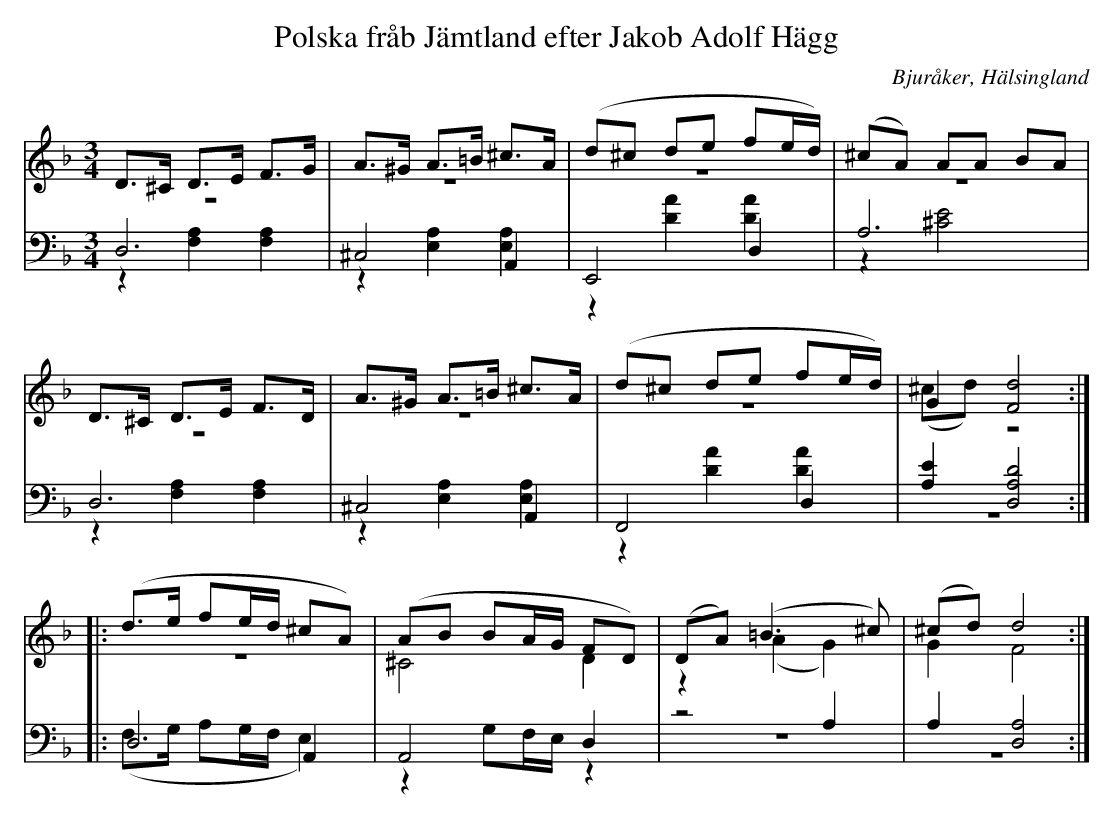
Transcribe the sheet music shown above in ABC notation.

X:1
T: Polska fråb Jämtland efter Jakob Adolf Hägg
O: Bjuråker, Hälsingland
M: 3/4
L: 1/8
K: Dm
V:1
V:2 merge
V:3
V:4 merge
V:1
D>^C D>E F>G|A>^G A>=B ^c>A|(d^c de fe/d/)|(^cA) AA BA|
D>^C D>E F>D|A>^G A>=B ^c>A|(d^c de fe/d/)|G2 [F4d4]:|
|:(d>e fe/d/ ^cA)|(AB BA/G/ FD)|(DA) (=B3 ^c)|(^cd) d4:|
V:2
z6|z6|z6|z6|
z6|z6|z6|(^cd) z4:|
|:z6|^C4 D2|z2 (A2 G2)|G2 F4:|
V:3 clef=bass
D,6|^C,4 A,,2|E,,4 D,2|A,6|
D,6|^C,4 A,,2|F,,4 D,2|[A,2E2] [D,4A,4D4]:|
|:D,4 A,,2|A,,4 D,2|z4 A,2|A,2 [D,4A,4]:|
V:4 clef=bass
z2 [F,2A,2] [F,2A,2]|z2 [E,2A,2] [E,2A,2]|z2 [A2D2] [A2D2]|z2 [^C4E4]|
z2 [F,2A,2] [F,2A,2]|z2 [E,2A,2] [E,2A,2]|z2 [A2D2] [A2D2]|z6:|
|:(F,>G, A,G,/F,/ E,2)|z2 G,F,/E,/ z2|z6|z6:|
